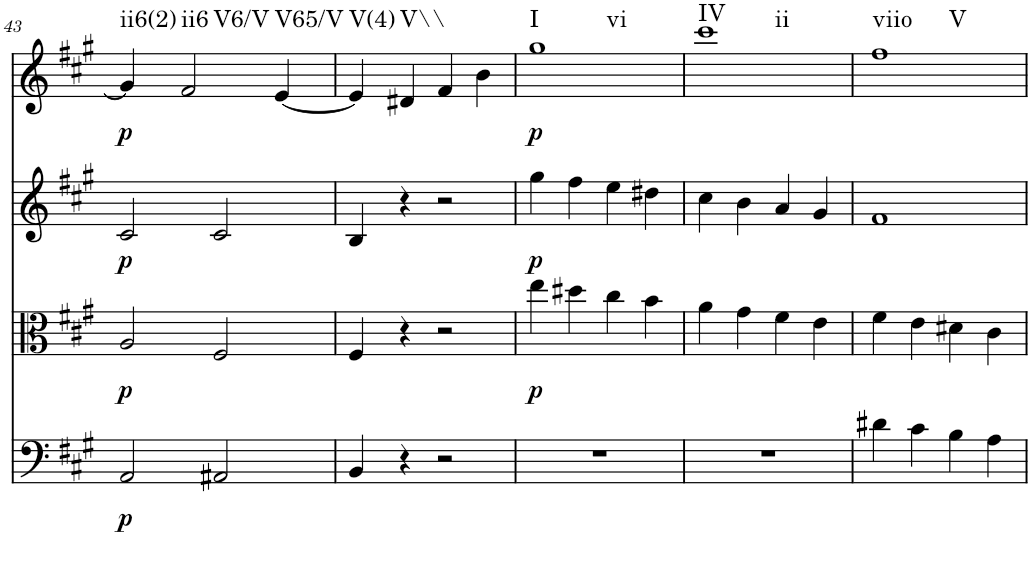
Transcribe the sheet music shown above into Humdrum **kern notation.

**kern	**dynam	**kern	**dynam	**kern	**dynam	**kern	**dynam	**harte
*part4	*part4	*part3	*part3	*part2	*part2	*part1	*part1	*part1
*staff4	*staff4	*staff3	*staff3	*staff2	*staff2	*staff1	*staff1	*
*I"Violoncello	*	*I"Viola	*	*I"Violin 2	*	*I"Violin 1	*	*
*I'Vc	*	*I'Vla	*	*I'Vln	*	*I'Vln	*	*
!!LO:PB:g=z
*clefF4	*	*clefC3	*	*clefG2	*	*clefG2	*	*
*k[f#c#g#]	*	*k[f#c#g#]	*	*k[f#c#g#]	*	*k[f#c#g#]	*	*
*A:	*	*A:	*	*A:	*	*A:	*	*
*M2/2	*	*M2/2	*	*M2/2	*	*M2/2	*	*
*met(c|)	*	*met(c|)	*	*met(c|)	*	*met(c|)	*	*
=43	=43	=43	=43	=43	=43	=43	=43	=43
!	!LO:DY:b	!	!LO:DY:b	!	!LO:DY:b	!	!LO:DY:b	!LO:H:kt=ii6(2)
2AA/	p	2A/	p	2c#/	p	4g#/]	p	N
!	!	!	!	!	!	!	!	!LO:H:n=1:kt=ii6
!	!	!	!	!	!	!	!	!LO:H:n=2:kt=V6/V
.	.	.	.	.	.	2f#/	.	N N
2AA#X/	.	2F#/	.	2c#/	.	.	.	.
!	!	!	!	!	!	!	!	!LO:H:kt=V65/V
.	.	.	.	.	.	[4e/	.	N
=44	=44	=44	=44	=44	=44	=44	=44	=44
!	!	!	!	!	!	!	!	!LO:H:kt=V(4)
4BB/	.	4F#/	.	4B/	.	4e/]	.	N
!	!	!	!	!	!	!	!	!LO:H:kt=V\\
4r	.	4r	.	4r	.	4d#X/	.	N
2r	.	2r	.	2r	.	4f#/	.	.
.	.	.	.	.	.	4b\	.	.
=45	=45	=45	=45	=45	=45	=45	=45	=45
!	!	!	!LO:DY:b	!	!LO:DY:b	!	!LO:DY:b	!LO:H:n=1:kt=I
!	!	!	!	!	!	!	!	!LO:H:n=2:kt=vi
1r	.	4ee\	p	4gg#\	p	1gg#	p	N N
.	.	4dd#X\	.	4ff#\	.	.	.	.
.	.	4cc#\	.	4ee\	.	.	.	.
.	.	4b\	.	4dd#X\	.	.	.	.
=46	=46	=46	=46	=46	=46	=46	=46	=46
!	!	!	!	!	!	!	!	!LO:H:n=1:kt=IV
!	!	!	!	!	!	!	!	!LO:H:n=2:kt=ii
1r	.	4a\	.	4cc#\	.	1ccc#	.	N N
.	.	4g#\	.	4b\	.	.	.	.
.	.	4f#\	.	4a/	.	.	.	.
.	.	4e\	.	4g#/	.	.	.	.
=47	=47	=47	=47	=47	=47	=47	=47	=47
!	!	!	!	!	!	!	!	!LO:H:n=1:kt=viio
!	!	!	!	!	!	!	!	!LO:H:n=2:kt=V
4d#X\	.	4f#\	.	1f#	.	1ff#	.	N N
4c#\	.	4e\	.	.	.	.	.	.
4B\	.	4d#X\	.	.	.	.	.	.
4A\	.	4c#\	.	.	.	.	.	.
=	=	=	=	=	=	=	=	=
*-	*-	*-	*-	*-	*-	*-	*-	*-
